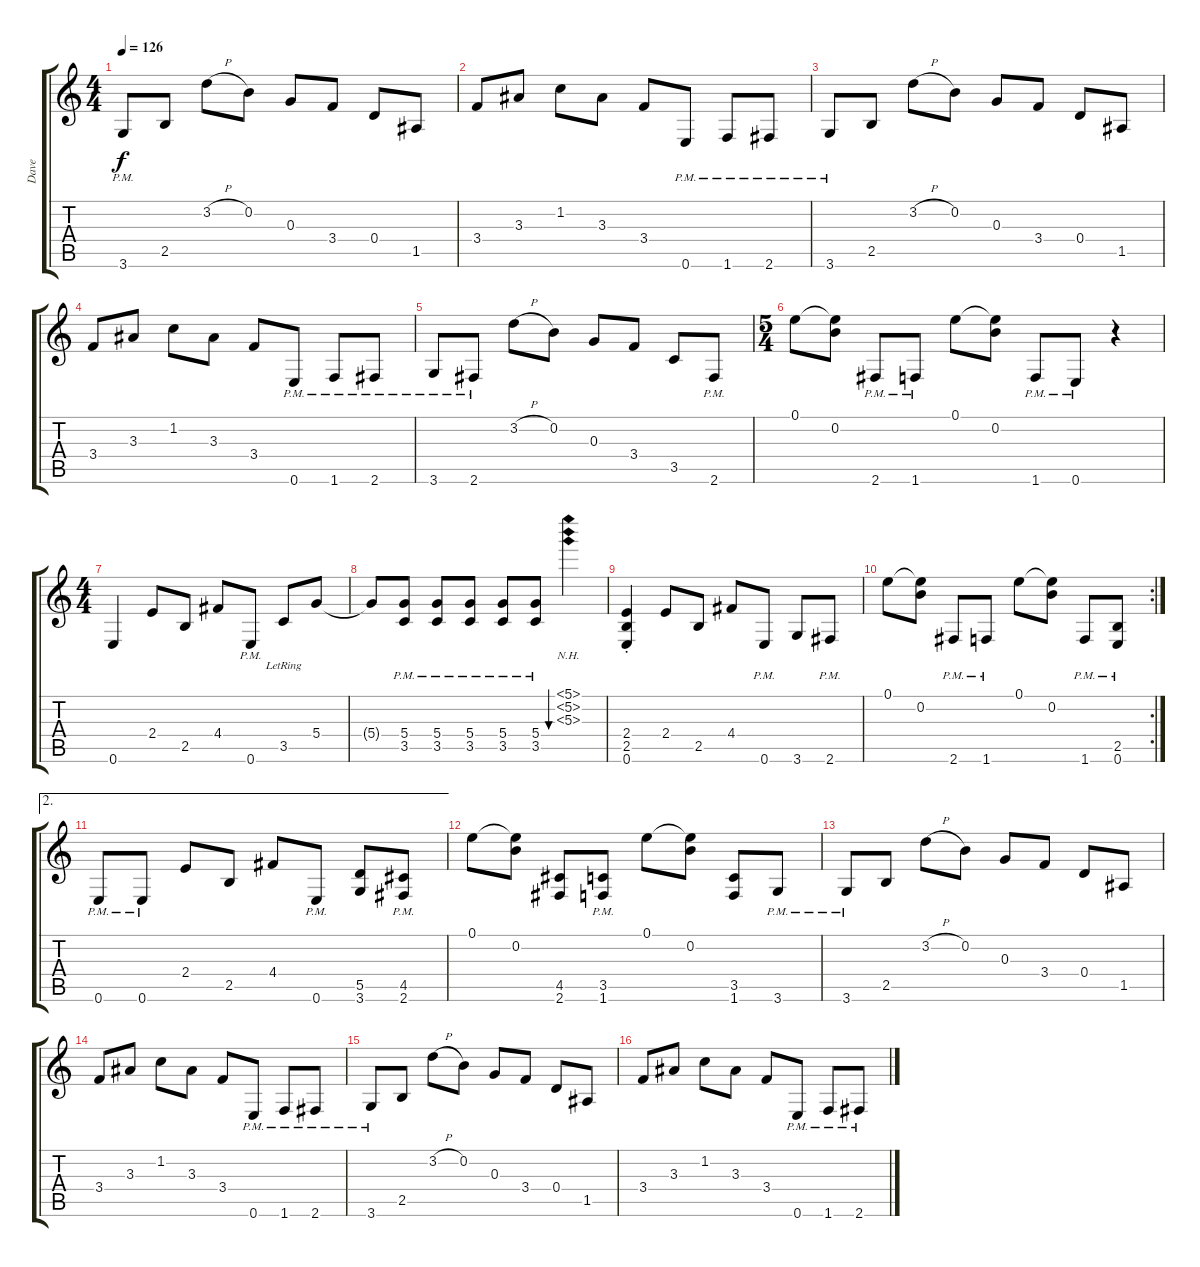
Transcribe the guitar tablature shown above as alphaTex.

\track ("Dave" "Dave") {instrument overdrivenguitar}
\staff {score tabs}
\tuning (E4 B3 G3 D3 A2 E2) {hide}
\ts (4 4)
\tempo 126
\clef g2
\ks c
3.6{pm}.8{dy f} 2.5.8 3.2{h}.8 0.2.8 0.3.8 3.4.8 0.4.8 1.5.8 |
3.4.8 3.3.8 1.2.8 3.3.8 3.4.8 0.6{pm}.8 1.6{pm}.8 2.6{pm}.8 |
3.6{pm}.8 2.5.8 3.2{h}.8 0.2.8 0.3.8 3.4.8 0.4.8 1.5.8 |
3.4.8 3.3.8 1.2.8 3.3.8 3.4.8 0.6{pm}.8 1.6{pm}.8 2.6{pm}.8 |
3.6{pm}.8 2.6{pm}.8 3.2{h}.8 0.2.8 0.3.8 3.4.8 3.5.8 2.6{pm}.8 |
\ts (5 4)
0.1.8 (0.1{t} 0.2).8 2.6{pm}.8 1.6{pm}.8 0.1.8 (0.1{t} 0.2).8 1.6{pm}.8 0.6{pm}.8 r.4 |
\ts (4 4)
0.6.4 2.4.8 2.5.8 4.4.8 0.6{pm}.8 3.5{lr}.8 5.4.8 |
5.4{t}.8 (5.4{pm} 3.5{pm}).8 (5.4{pm} 3.5{pm}).8 (5.4{pm} 3.5{pm}).8 (5.4{pm} 3.5{pm}).8 (5.4{pm} 3.5{pm}).8 (5.1{nh} 5.2{nh} 5.3{nh}).4{bu 240} |
(2.4{st} 2.5{st} 0.6{st}).4 2.4.8 2.5.8 4.4.8 0.6{pm}.8 3.6.8 2.6{pm}.8 |
\rc 2
0.1.8 (0.1{t} 0.2).8 2.6{pm}.8 1.6{pm}.8 0.1.8 (0.1{t} 0.2).8 1.6{pm}.8 (2.5{pm} 0.6{pm}).8 |
\ae 2
0.6{pm}.8 0.6{pm}.8 2.4.8 2.5.8 4.4.8 0.6{pm}.8 (5.5 3.6).8 (4.5{pm} 2.6{pm}).8 |
0.1.8 (0.1{t} 0.2).8 (4.5 2.6).8 (3.5{pm} 1.6{pm}).8 0.1.8 (0.1{t} 0.2).8 (3.5 1.6).8 3.6{pm}.8 |
3.6{pm}.8 2.5.8 3.2{h}.8 0.2.8 0.3.8 3.4.8 0.4.8 1.5.8 |
3.4.8 3.3.8 1.2.8 3.3.8 3.4.8 0.6{pm}.8 1.6{pm}.8 2.6{pm}.8 |
3.6{pm}.8 2.5.8 3.2{h}.8 0.2.8 0.3.8 3.4.8 0.4.8 1.5.8 |
3.4.8 3.3.8 1.2.8 3.3.8 3.4.8 0.6{pm}.8 1.6{pm}.8 2.6{pm}.8
